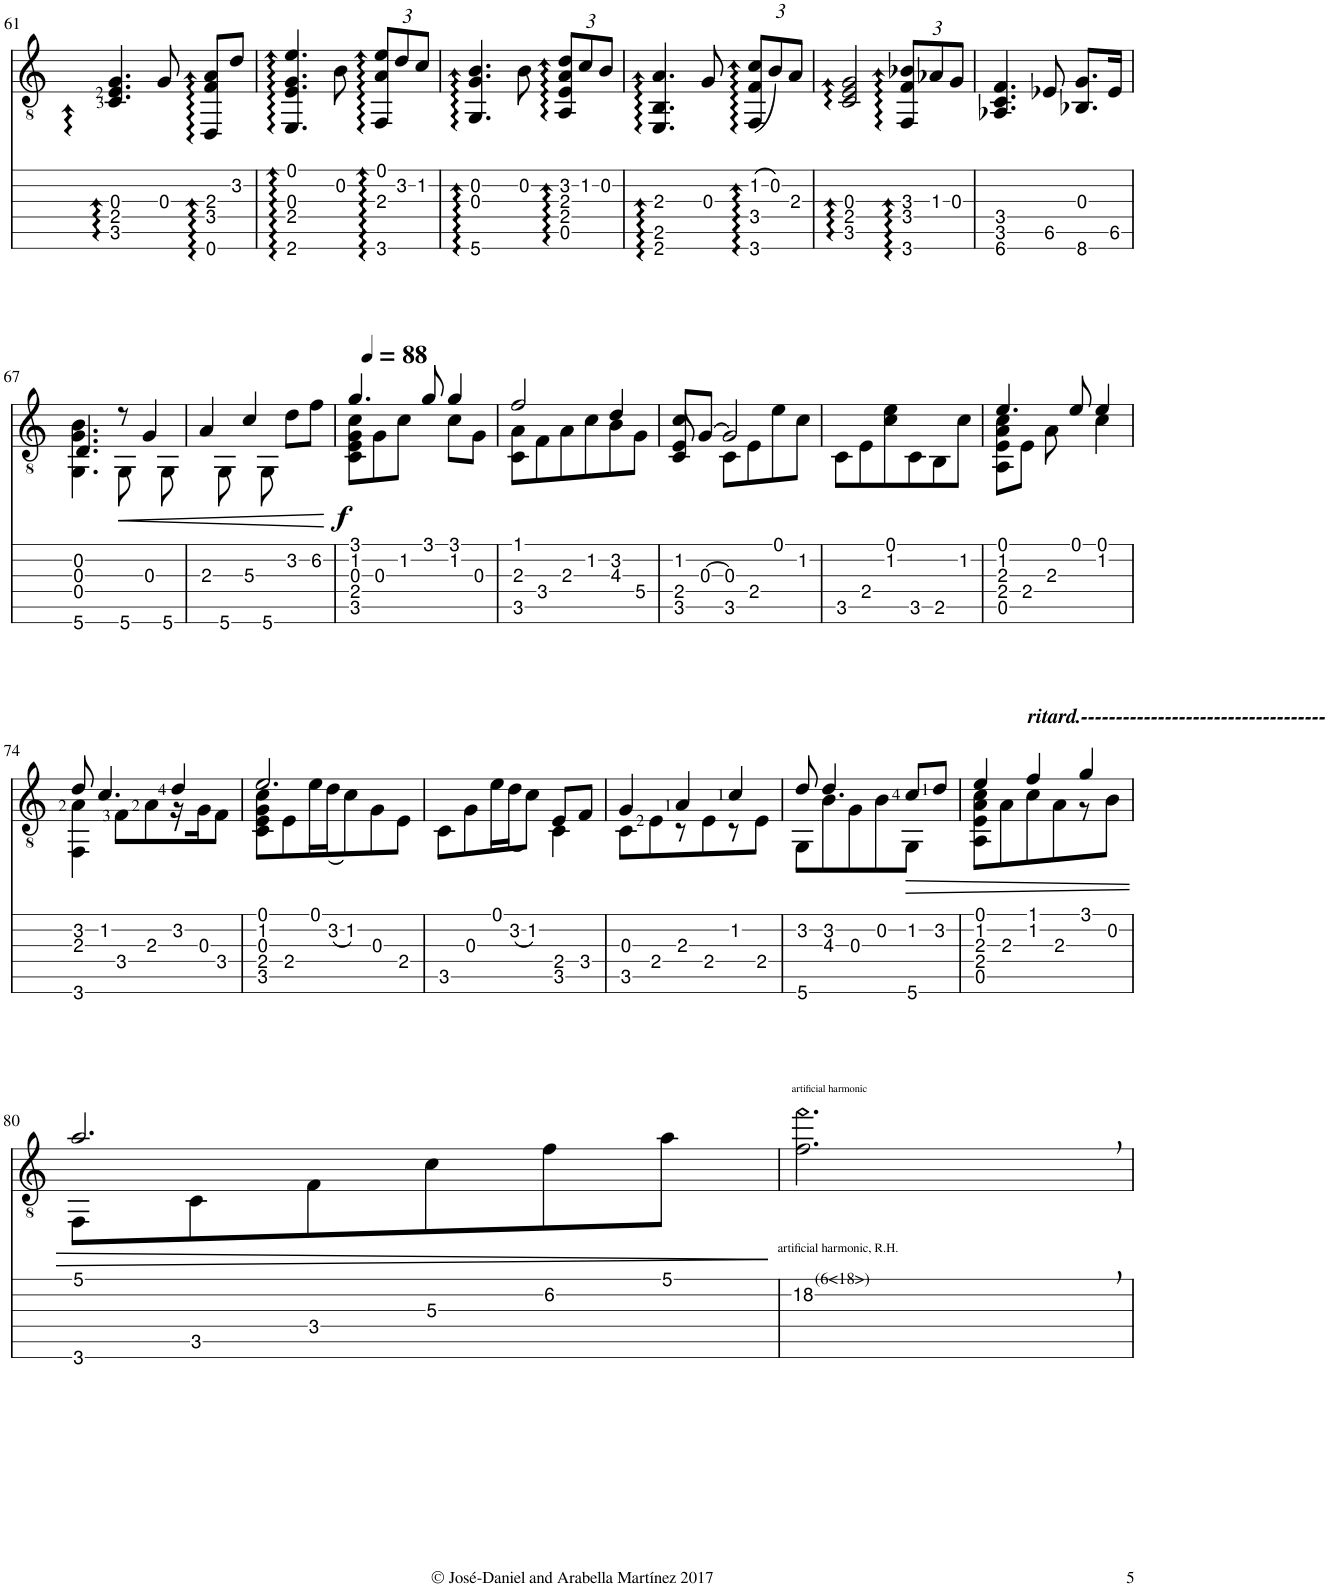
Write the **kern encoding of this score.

**kern	**kern	**dynam
*part1	*part1	*part1
*staff2	*staff1	*staff1/2
*I"Guitar	*	*
*I'Guit.	*	*
!!LO:PB:g=z
*	*clefGv2	*
*k[]	*k[]	*
*M3/4	*M3/4	*
=61	=61	=61
4.C 4.E 4.G	4.C/ 4.E/ 4.G/	.
8G	8G/	.
8DD\ 8F\ 8A\L	8DD/ 8F/ 8A/L	.
8dJ	8d/J	.
=62	=62	=62
4.EE 4.E 4.G 4.e	4.EE/ 4.E/ 4.G/ 4.e/	.
8B	8B\	.
*Xbrackettup	*Xbrackettup	*
12FF\ 12A\ 12e\L	12FF/ 12A/ 12e/L	.
12d	12d/	.
12cJ	12c/J	.
=63	=63	=63
4.GG 4.G 4.B	4.GG/ 4.G/ 4.B/	.
8B	8B\	.
12AA\ 12E\ 12A\ 12d\L	12AA/ 12E/ 12A/ 12d/L	.
12c	12c/	.
12BJ	12B/J	.
=64	=64	=64
4.EE 4.BB 4.A	4.EE/ 4.BB/ 4.A/	.
8G	8G/	.
12FF\ 12F\ 12c\L	(12FF/ 12F/ 12c/L	.
12B	12B/)	.
12AJ	12A/J	.
=65	=65	=65
2C 2E 2G	2C/ 2E/ 2G/	.
12FF\ 12F\ 12B-\L	12FF/ 12F/ 12B-X/L	.
12A-	12A-X/	.
12GJ	12G/J	.
=66	=66	=66
4.AA- 4.C 4.F	4.AA-X/ 4.C/ 4.F/	.
8E-	8E-X/	.
8.BB-\ 8.G\L	8.BB-X/ 8.G/L	.
16E-Jk	16E-/Jk	.
!!LO:LB:g=z
=67	=67	=67
*^	*^	*
4.D	4.GG 4.G 4.B	4.D/	4.GG\ 4.G\ 4.B\	.
!	!	!	!	!LO:HP:b
8r	8GG	8r	8GG\	<
4G	8ryy	4G/	8ryy	.
.	8GG	.	8GG\	.
=68	=68	=68	=68	=68
4A	8ryy	4A/	8ryy	.
.	8GG	.	8GG\	.
4c	8ryy	4c/	8ryy	.
.	8GG	.	8GG\	.
8dL	4ryy	8d\L	4ryy	.
8fJ	.	8f\J	.	.
=69	=69	=69	=69	=69
*	*	*MM88	*	*
!	!	!	!	!LO:DY:b
4.g	8C\ 8E\ 8G\ 8c\L	4.g/	8C\ 8E\ 8G\ 8c\L	f
.	8GJ	.	8G\	.
.	8cL	.	8c\J	.
8g	8ryy	8g/	8ryy	.
4g	8c	4g/	8c\L	.
.	8GJ	.	8G\J	.
=70	=70	=70	=70	=70
2f	8C\ 8A\L	2f/	8C\ 8A\L	.
.	8FJ	.	8F\	.
.	8AL	.	8A\	.
.	8cJ	.	8c\	.
4d	8BL	4d/	8B\	.
.	8GJ	.	8G\J	.
=71	=71	=71	=71	=71
8cL	8C\ 8E\L	8c/L	8C/ 8E/	.
[8GJ	8ryy	[8G/J	8ryy	.
2G]	8C	2G/]	8C\L	.
.	8EJ	.	8E\	.
.	8eL	.	8e\	.
.	8cJ	.	8c\J	.
*v	*v	*	*	*
*	*v	*v	*
=72	=72	=72
8CL	8C\L	.
8EJ	8E\	.
8c\ 8e\L	8c\ 8e\	.
8CJ	8C\	.
8BBL	8BB\	.
8cJ	8c\J	.
=73	=73	=73
*^	*^	*
4.e	8AA\ 8E\ 8A\ 8c\L	4.e/	8AA\ 8E\ 8A\ 8c\L	.
.	8EJ	.	8E\J	.
.	8A	.	8A\	.
8e	8ryy	8e/	8ryy	.
4e	4c	4e/	4c\	.
!!LO:LB:g=z	!!
=74	=74	=74	=74	=74
8d	4FF 4A	8d/	4FF\ 4A\	.
4.c	.	4.c/	.	.
.	8FL	.	8F\L	.
.	8AJ	.	8A\	.
4d	16r	4d/	16r	.
.	16GKL	.	16G\J	.
.	8FJ	.	8F\J	.
=75	=75	=75	=75	=75
2.e	8C\ 8E\ 8G\ 8c\L	2.e/	8C\ 8E\ 8G\ 8c\L	.
.	8EJ	.	8E\	.
.	16eLL	.	16e\L	.
.	16dJ	.	(16d\J	.
.	8cJ	.	8c\)	.
.	8GL	.	8G\	.
.	8EJ	.	8E\J	.
=76	=76	=76	=76	=76
2r	8CL	2ryy	8C\L	.
.	8GJ	.	8G\	.
.	16eLL	.	16e\L	.
.	16dJ	.	(16d\J	.
.	8cJ	.	8c\J)	.
8EL	4C	8E/L	4C\	.
8FJ	.	8F/J	.	.
=77	=77	=77	=77	=77
4G	8CL	4G/	8C\L	.
.	8EJ	.	8E\	.
4A	8r	4A/	8r	.
.	8E	.	8E\	.
4c	8r	4c/	8r	.
.	8E	.	8E\J	.
=78	=78	=78	=78	=78
8d	8GG	8d/	8GG\L	.
4.d	8BL	4.d/	8B\	.
.	8GJ	.	8G\	.
.	8BL	.	8B\	.
8cL	8GGJ	8c/L	8GG\J	.
8dJ	8ryy	8d/J	8ryy	.
=79	=79	=79	=79	=79
4e	8AA\ 8E\ 8A\ 8c\L	4e/	8AA\ 8E\ 8A\ 8c\L	.
.	8AJ	.	8A\	.
!	!	!LO:TX:a:Bi:t=ritard.-----------------------------------	!	!
4f	8cL	4f/	8c\	.
.	8AJ	.	8A\	.
4g	8r	4g/	8r	.
.	8B	.	8B\J	.
!!LO:LB:g=z	!!
=80	=80	=80	=80	=80
2.a	8FFL	2.a/	8FF\L	.
.	8CJ	.	8C\	.
.	8FL	.	8F\	.
.	8cJ	.	8c\	.
.	8fL	.	8f\	.
.	8aJ	.	8a\J	.
*v	*v	*	*	*
*	*v	*v	*
.	.	[
=81	=81	=81
!	!LO:TX:a:t=artificial harmonic	!
!LO:TX:a:t=(6<18>)	!	!
!LO:TX:a:t=artificial harmonic, R.H.	!	!
2.ff, 2.f,	2.f\, 2.ff\,	.
=	=	=
*-	*-	*-
